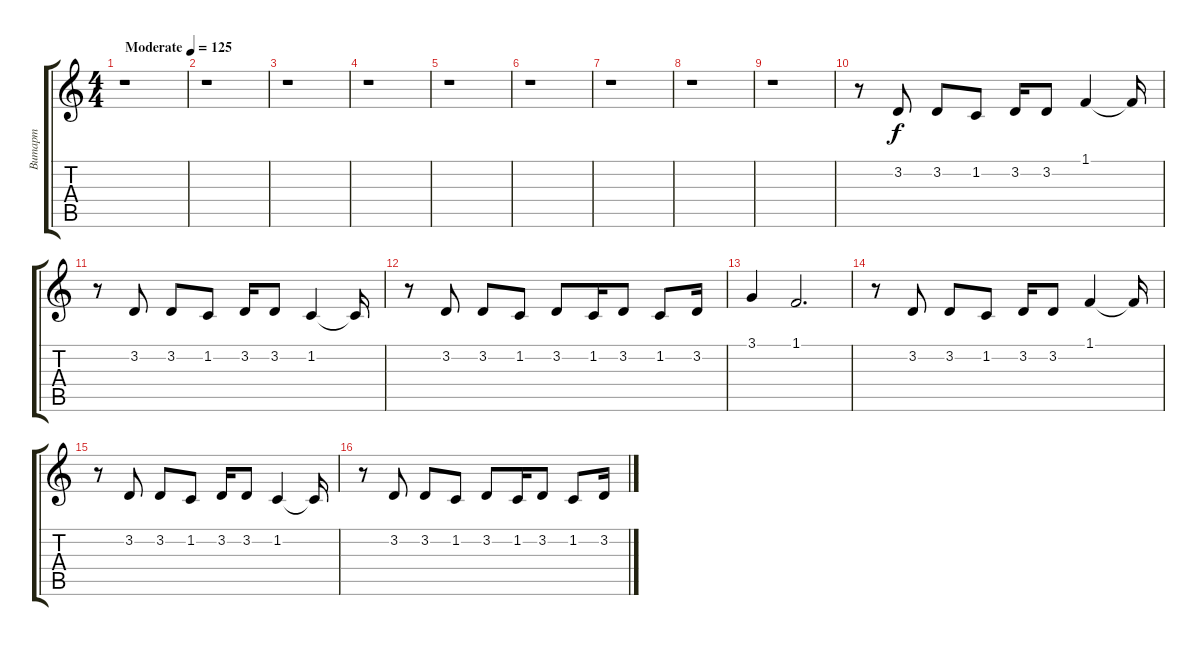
\track ("Витарт" "Витарт") {instrument fx5brightness}
\staff {score tabs}
\tuning (E4 B3 G3 D3 A2 E2) {hide}
\ts (4 4)
\tempo (125 "Moderate")
\clef g2
\ks c
r.1{dy f instrument fx5brightness} |
r.1 |
r.1 |
r.1 |
r.1 |
r.1 |
r.1 |
r.1 |
r.1 |
r.8 3.2.8 3.2.8 1.2.8 3.2.16 3.2.8 1.1.4 1.1{t}.16 |
r.8 3.2.8 3.2.8 1.2.8 3.2.16 3.2.8 1.2.4 1.2{t}.16 |
r.8 3.2.8 3.2.8 1.2.8 3.2.8 1.2.16 3.2.8 1.2.8 3.2.16 |
3.1.4 1.1.2{d} |
r.8 3.2.8 3.2.8 1.2.8 3.2.16 3.2.8 1.1.4 1.1{t}.16 |
r.8 3.2.8 3.2.8 1.2.8 3.2.16 3.2.8 1.2.4 1.2{t}.16 |
r.8 3.2.8 3.2.8 1.2.8 3.2.8 1.2.16 3.2.8 1.2.8 3.2.16
